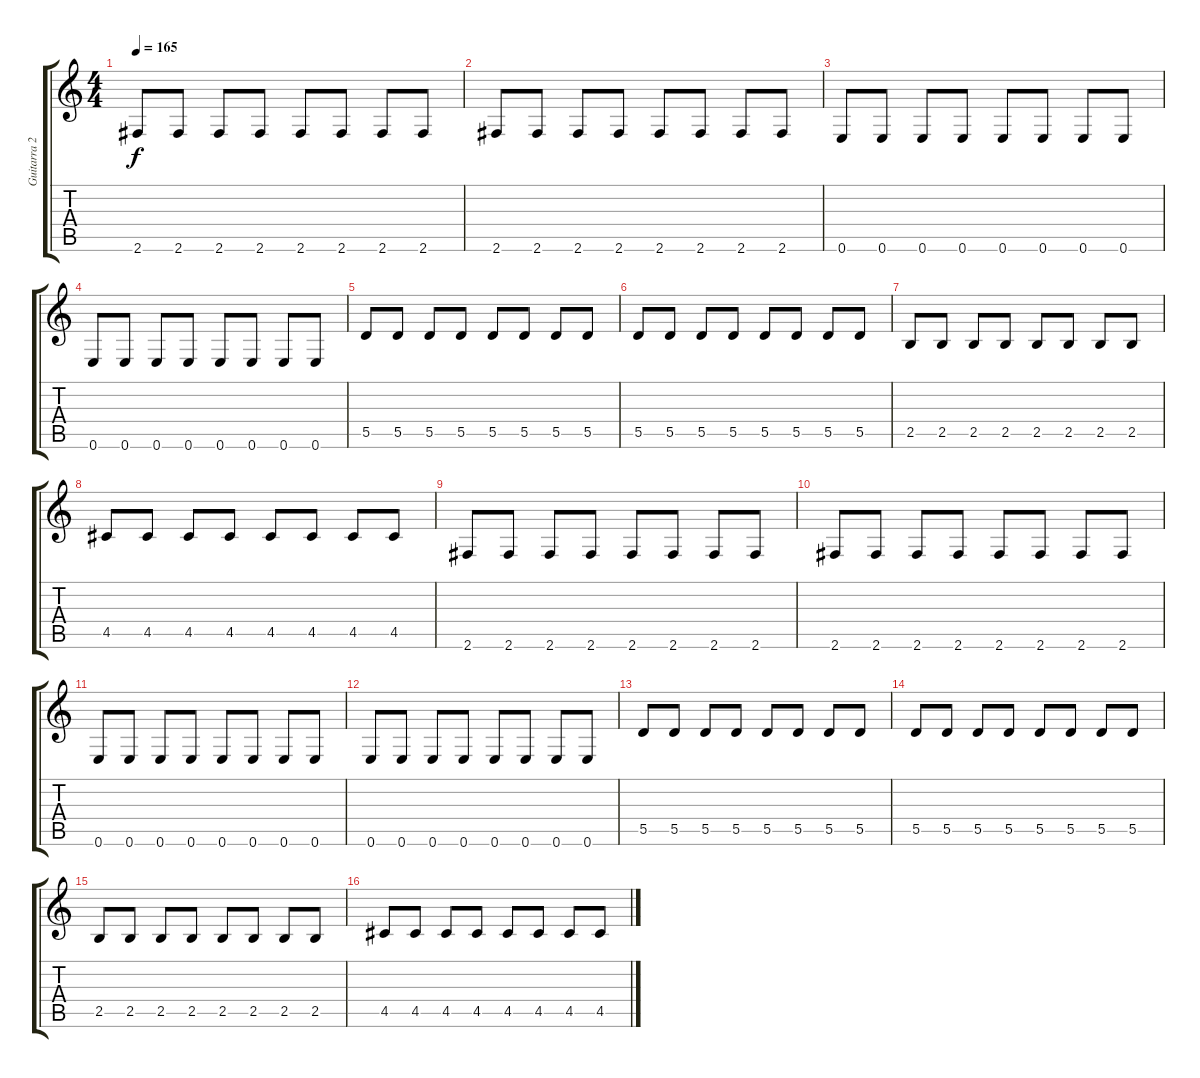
\track ("Guitarra 2" "Guitarra 2") {instrument overdrivenguitar}
\staff {score tabs}
\tuning (E4 B3 G3 D3 A2 E2) {hide}
\ts (4 4)
\tempo 165
\clef g2
\ks c
2.6.8{dy f} 2.6.8 2.6.8 2.6.8 2.6.8 2.6.8 2.6.8 2.6.8 |
2.6.8 2.6.8 2.6.8 2.6.8 2.6.8 2.6.8 2.6.8 2.6.8 |
0.6.8 0.6.8 0.6.8 0.6.8 0.6.8 0.6.8 0.6.8 0.6.8 |
0.6.8 0.6.8 0.6.8 0.6.8 0.6.8 0.6.8 0.6.8 0.6.8 |
5.5.8 5.5.8 5.5.8 5.5.8 5.5.8 5.5.8 5.5.8 5.5.8 |
5.5.8 5.5.8 5.5.8 5.5.8 5.5.8 5.5.8 5.5.8 5.5.8 |
2.5.8 2.5.8 2.5.8 2.5.8 2.5.8 2.5.8 2.5.8 2.5.8 |
4.5.8 4.5.8 4.5.8 4.5.8 4.5.8 4.5.8 4.5.8 4.5.8 |
2.6.8 2.6.8 2.6.8 2.6.8 2.6.8 2.6.8 2.6.8 2.6.8 |
2.6.8 2.6.8 2.6.8 2.6.8 2.6.8 2.6.8 2.6.8 2.6.8 |
0.6.8 0.6.8 0.6.8 0.6.8 0.6.8 0.6.8 0.6.8 0.6.8 |
0.6.8 0.6.8 0.6.8 0.6.8 0.6.8 0.6.8 0.6.8 0.6.8 |
5.5.8 5.5.8 5.5.8 5.5.8 5.5.8 5.5.8 5.5.8 5.5.8 |
5.5.8 5.5.8 5.5.8 5.5.8 5.5.8 5.5.8 5.5.8 5.5.8 |
2.5.8 2.5.8 2.5.8 2.5.8 2.5.8 2.5.8 2.5.8 2.5.8 |
4.5.8 4.5.8 4.5.8 4.5.8 4.5.8 4.5.8 4.5.8 4.5.8
